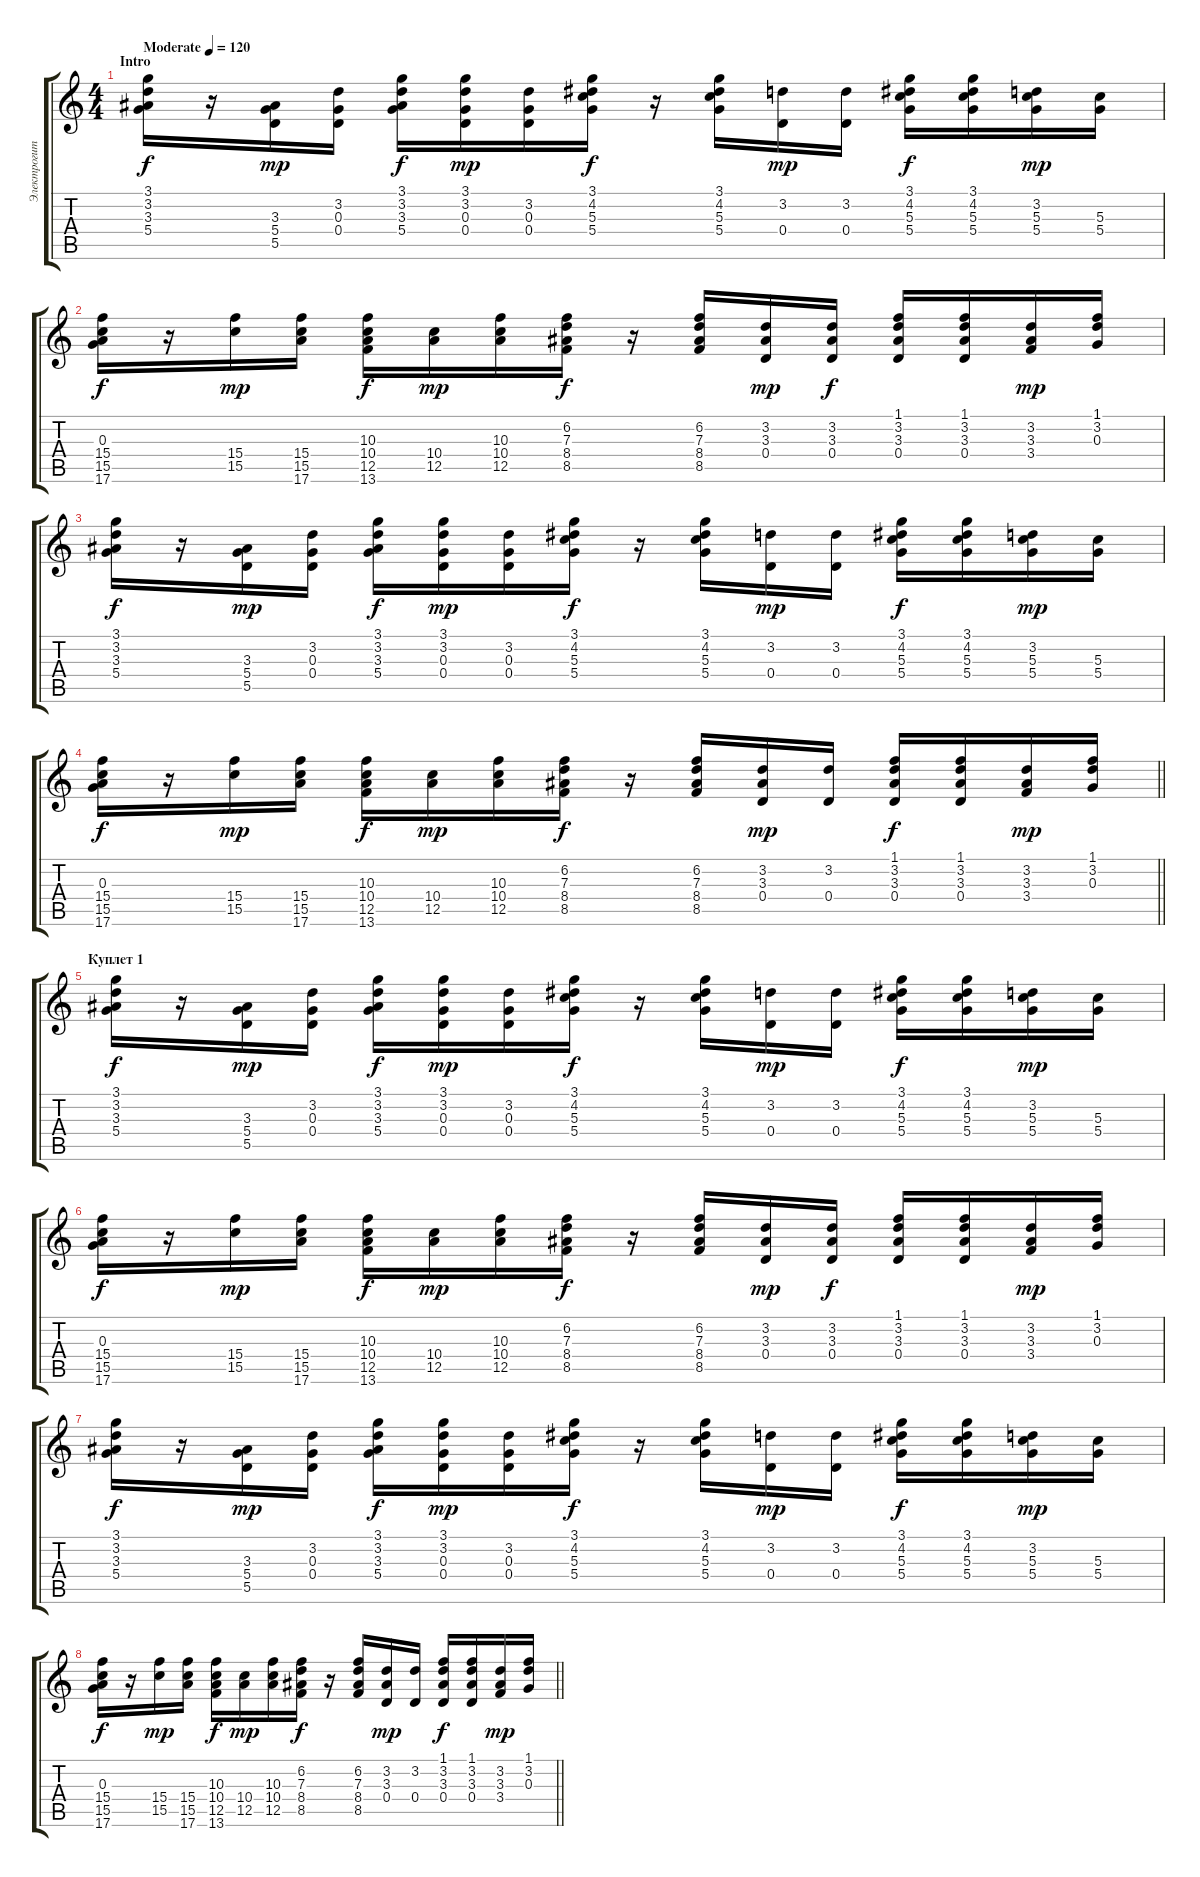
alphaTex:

\track ("Электрогитара" "Электрогит") {instrument electricguitarclean}
\staff {score tabs}
\tuning (E4 B3 G3 D3 A2 E2) {hide}
\ts (4 4)
\section ("" "Intro")
\tempo (120 "Moderate")
\clef g2
\ks c
(3.1 3.2 3.3 5.4).16{dy f instrument electricguitarclean} r.16 (3.3 5.4 5.5).16{dy mp} (3.2 0.3 0.4).16 (3.1 3.2 3.3 5.4).16{dy f} (3.1 3.2 0.3 0.4).16{dy mp} (3.2 0.3 0.4).16 (3.1 4.2 5.3 5.4).16{dy f} r.16 (3.1 4.2 5.3 5.4).16 (3.2 0.4).16{dy mp} (3.2 0.4).16 (3.1 4.2 5.3 5.4).16{dy f} (3.1 4.2 5.3 5.4).16 (3.2 5.3 5.4).16{dy mp} (5.3 5.4).16 |
(0.3 15.4 15.5 17.6).16{dy f} r.16 (15.4 15.5).16{dy mp} (15.4 15.5 17.6).16 (10.3 10.4 12.5 13.6).16{dy f} (10.4 12.5).16{dy mp} (10.3 10.4 12.5).16 (6.2 7.3 8.4 8.5).16{dy f} r.16 (6.2 7.3 8.4 8.5).16 (3.2 3.3 0.4).16{dy mp} (3.2 3.3 0.4).16{dy f} (1.1 3.2 3.3 0.4).16 (1.1 3.2 3.3 0.4).16 (3.2 3.3 3.4).16{dy mp} (1.1 3.2 0.3).16 |
(3.1 3.2 3.3 5.4).16{dy f} r.16 (3.3 5.4 5.5).16{dy mp} (3.2 0.3 0.4).16 (3.1 3.2 3.3 5.4).16{dy f} (3.1 3.2 0.3 0.4).16{dy mp} (3.2 0.3 0.4).16 (3.1 4.2 5.3 5.4).16{dy f} r.16 (3.1 4.2 5.3 5.4).16 (3.2 0.4).16{dy mp} (3.2 0.4).16 (3.1 4.2 5.3 5.4).16{dy f} (3.1 4.2 5.3 5.4).16 (3.2 5.3 5.4).16{dy mp} (5.3 5.4).16 |
\barLineRight lightlight
(0.3 15.4 15.5 17.6).16{dy f} r.16 (15.4 15.5).16{dy mp} (15.4 15.5 17.6).16 (10.3 10.4 12.5 13.6).16{dy f} (10.4 12.5).16{dy mp} (10.3 10.4 12.5).16 (6.2 7.3 8.4 8.5).16{dy f} r.16 (6.2 7.3 8.4 8.5).16 (3.2 3.3 0.4).16{dy mp} (3.2 0.4).16 (1.1 3.2 3.3 0.4).16{dy f} (1.1 3.2 3.3 0.4).16 (3.2 3.3 3.4).16{dy mp} (1.1 3.2 0.3).16 |
\section ("" "Куплет 1")
(3.1 3.2 3.3 5.4).16{dy f} r.16 (3.3 5.4 5.5).16{dy mp} (3.2 0.3 0.4).16 (3.1 3.2 3.3 5.4).16{dy f} (3.1 3.2 0.3 0.4).16{dy mp} (3.2 0.3 0.4).16 (3.1 4.2 5.3 5.4).16{dy f} r.16 (3.1 4.2 5.3 5.4).16 (3.2 0.4).16{dy mp} (3.2 0.4).16 (3.1 4.2 5.3 5.4).16{dy f} (3.1 4.2 5.3 5.4).16 (3.2 5.3 5.4).16{dy mp} (5.3 5.4).16 |
(0.3 15.4 15.5 17.6).16{dy f} r.16 (15.4 15.5).16{dy mp} (15.4 15.5 17.6).16 (10.3 10.4 12.5 13.6).16{dy f} (10.4 12.5).16{dy mp} (10.3 10.4 12.5).16 (6.2 7.3 8.4 8.5).16{dy f} r.16 (6.2 7.3 8.4 8.5).16 (3.2 3.3 0.4).16{dy mp} (3.2 3.3 0.4).16{dy f} (1.1 3.2 3.3 0.4).16 (1.1 3.2 3.3 0.4).16 (3.2 3.3 3.4).16{dy mp} (1.1 3.2 0.3).16 |
(3.1 3.2 3.3 5.4).16{dy f} r.16 (3.3 5.4 5.5).16{dy mp} (3.2 0.3 0.4).16 (3.1 3.2 3.3 5.4).16{dy f} (3.1 3.2 0.3 0.4).16{dy mp} (3.2 0.3 0.4).16 (3.1 4.2 5.3 5.4).16{dy f} r.16 (3.1 4.2 5.3 5.4).16 (3.2 0.4).16{dy mp} (3.2 0.4).16 (3.1 4.2 5.3 5.4).16{dy f} (3.1 4.2 5.3 5.4).16 (3.2 5.3 5.4).16{dy mp} (5.3 5.4).16 |
\barLineRight lightlight
(0.3 15.4 15.5 17.6).16{dy f} r.16 (15.4 15.5).16{dy mp} (15.4 15.5 17.6).16 (10.3 10.4 12.5 13.6).16{dy f} (10.4 12.5).16{dy mp} (10.3 10.4 12.5).16 (6.2 7.3 8.4 8.5).16{dy f} r.16 (6.2 7.3 8.4 8.5).16 (3.2 3.3 0.4).16{dy mp} (3.2 0.4).16 (1.1 3.2 3.3 0.4).16{dy f} (1.1 3.2 3.3 0.4).16 (3.2 3.3 3.4).16{dy mp} (1.1 3.2 0.3).16
